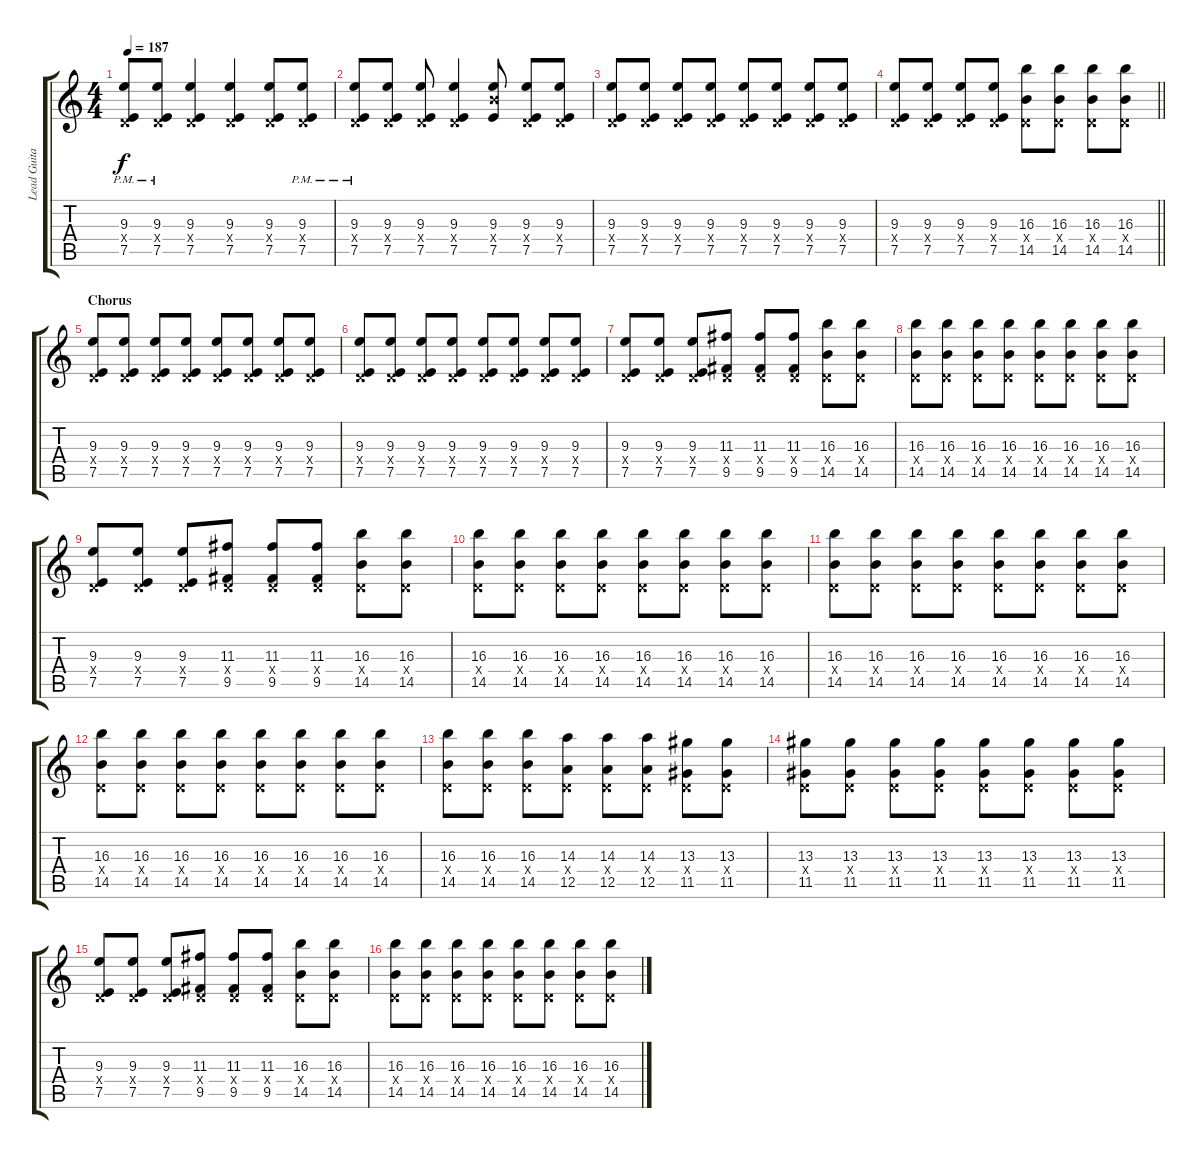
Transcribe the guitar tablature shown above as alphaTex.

\track ("Lead Guitar" "Lead Guita") {instrument overdrivenguitar}
\staff {score tabs}
\tuning (E4 B3 G3 D3 A2 E2) {hide}
\ts (4 4)
\tempo 187
\clef g2
\ks c
(9.3{pm} 0.4{x} 7.5{pm}).8{dy f} (9.3{pm} 0.4{x} 7.5{pm}).8 (9.3 0.4{x} 7.5).4 (9.3 0.4{x} 7.5).4 (9.3 0.4{x} 7.5).8 (9.3{pm} 0.4{x} 7.5{pm}).8 |
(9.3{pm} 0.4{x} 7.5{pm}).8 (9.3 0.4{x} 7.5).8 (9.3 0.4{x} 7.5).8 (9.3 0.4{x} 7.5).4 (9.3 9.4{x} 7.5).8 (9.3 0.4{x} 7.5).8 (9.3 0.4{x} 7.5).8 |
(9.3 0.4{x} 7.5).8 (9.3 0.4{x} 7.5).8 (9.3 0.4{x} 7.5).8 (9.3 0.4{x} 7.5).8 (9.3 0.4{x} 7.5).8 (9.3 0.4{x} 7.5).8 (9.3 0.4{x} 7.5).8 (9.3 0.4{x} 7.5).8 |
\barLineRight lightlight
(9.3 0.4{x} 7.5).8 (9.3 0.4{x} 7.5).8 (9.3 0.4{x} 7.5).8 (9.3 0.4{x} 7.5).8 (16.3 0.4{x} 14.5).8 (16.3 0.4{x} 14.5).8 (16.3 0.4{x} 14.5).8 (16.3 0.4{x} 14.5).8 |
\section ("" "Chorus")
(9.3 0.4{x} 7.5).8 (9.3 0.4{x} 7.5).8 (9.3 0.4{x} 7.5).8 (9.3 0.4{x} 7.5).8 (9.3 0.4{x} 7.5).8 (9.3 0.4{x} 7.5).8 (9.3 0.4{x} 7.5).8 (9.3 0.4{x} 7.5).8 |
(9.3 0.4{x} 7.5).8 (9.3 0.4{x} 7.5).8 (9.3 0.4{x} 7.5).8 (9.3 0.4{x} 7.5).8 (9.3 0.4{x} 7.5).8 (9.3 0.4{x} 7.5).8 (9.3 0.4{x} 7.5).8 (9.3 0.4{x} 7.5).8 |
(9.3 0.4{x} 7.5).8 (9.3 0.4{x} 7.5).8 (9.3 0.4{x} 7.5).8 (11.3 0.4{x} 9.5).8 (11.3 0.4{x} 9.5).8 (11.3 0.4{x} 9.5).8 (16.3 0.4{x} 14.5).8 (16.3 0.4{x} 14.5).8 |
(16.3 0.4{x} 14.5).8 (16.3 0.4{x} 14.5).8 (16.3 0.4{x} 14.5).8 (16.3 0.4{x} 14.5).8 (16.3 0.4{x} 14.5).8 (16.3 0.4{x} 14.5).8 (16.3 0.4{x} 14.5).8 (16.3 0.4{x} 14.5).8 |
(9.3 0.4{x} 7.5).8 (9.3 0.4{x} 7.5).8 (9.3 0.4{x} 7.5).8 (11.3 0.4{x} 9.5).8 (11.3 0.4{x} 9.5).8 (11.3 0.4{x} 9.5).8 (16.3 0.4{x} 14.5).8 (16.3 0.4{x} 14.5).8 |
(16.3 0.4{x} 14.5).8 (16.3 0.4{x} 14.5).8 (16.3 0.4{x} 14.5).8 (16.3 0.4{x} 14.5).8 (16.3 0.4{x} 14.5).8 (16.3 0.4{x} 14.5).8 (16.3 0.4{x} 14.5).8 (16.3 0.4{x} 14.5).8 |
(16.3 0.4{x} 14.5).8 (16.3 0.4{x} 14.5).8 (16.3 0.4{x} 14.5).8 (16.3 0.4{x} 14.5).8 (16.3 0.4{x} 14.5).8 (16.3 0.4{x} 14.5).8 (16.3 0.4{x} 14.5).8 (16.3 0.4{x} 14.5).8 |
(16.3 0.4{x} 14.5).8 (16.3 0.4{x} 14.5).8 (16.3 0.4{x} 14.5).8 (16.3 0.4{x} 14.5).8 (16.3 0.4{x} 14.5).8 (16.3 0.4{x} 14.5).8 (16.3 0.4{x} 14.5).8 (16.3 0.4{x} 14.5).8 |
(16.3 0.4{x} 14.5).8 (16.3 0.4{x} 14.5).8 (16.3 0.4{x} 14.5).8 (14.3 0.4{x} 12.5).8 (14.3 0.4{x} 12.5).8 (14.3 0.4{x} 12.5).8 (13.3 0.4{x} 11.5).8 (13.3 0.4{x} 11.5).8 |
(13.3 0.4{x} 11.5).8 (13.3 0.4{x} 11.5).8 (13.3 0.4{x} 11.5).8 (13.3 0.4{x} 11.5).8 (13.3 0.4{x} 11.5).8 (13.3 0.4{x} 11.5).8 (13.3 0.4{x} 11.5).8 (13.3 0.4{x} 11.5).8 |
(9.3 0.4{x} 7.5).8 (9.3 0.4{x} 7.5).8 (9.3 0.4{x} 7.5).8 (11.3 0.4{x} 9.5).8 (11.3 0.4{x} 9.5).8 (11.3 0.4{x} 9.5).8 (16.3 0.4{x} 14.5).8 (16.3 0.4{x} 14.5).8 |
(16.3 0.4{x} 14.5).8 (16.3 0.4{x} 14.5).8 (16.3 0.4{x} 14.5).8 (16.3 0.4{x} 14.5).8 (16.3 0.4{x} 14.5).8 (16.3 0.4{x} 14.5).8 (16.3 0.4{x} 14.5).8 (16.3 0.4{x} 14.5).8
